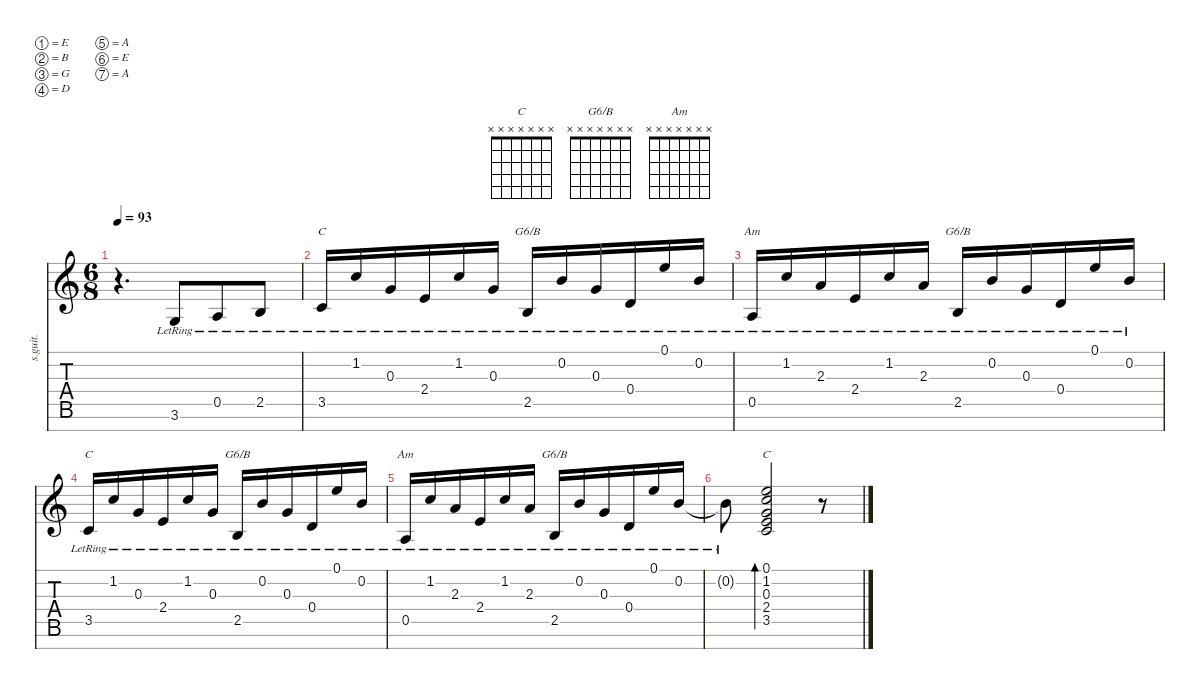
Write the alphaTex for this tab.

\defaultSystemsLayout 4
\hideDynamics
\bracketExtendMode nobrackets
\otherSystemsTrackNameOrientation horizontal
\track ("Guitar 1" "s.guit.") {instrument acousticguitarsteel}
\staff {score tabs}
\tuning (E4 B3 G3 D3 A2 E2 A1)
\chord ("C" x x x x x x x)
\chord ("G6/B" x x x x x x x)
\chord ("Am" x x x x x x x)
\ts (6 8)
\tempo 93
\clef g2
\ks c
r.4{d dy mp beam Down} 3.6{lr}.8{beam Up} 0.5{lr}.8{beam Up} 2.5{lr}.8{beam Up} |
3.5{lr}.16{ch "C" beam Up} 1.2{lr}.16{beam Up} 0.3{lr}.16{beam Up} 2.4{lr}.16{beam Up} 1.2{lr}.16{beam Up} 0.3{lr}.16{beam Up} 2.5{lr}.16{ch "G6/B" beam Up} 0.2{lr}.16{beam Up} 0.3{lr}.16{beam Up} 0.4{lr}.16{beam Up} 0.1{lr}.16{beam Up} 0.2{lr}.16{beam Up} |
0.5{lr}.16{ch "Am" beam Up} 1.2{lr}.16{beam Up} 2.3{lr}.16{beam Up} 2.4{lr}.16{beam Up} 1.2{lr}.16{beam Up} 2.3{lr}.16{beam Up} 2.5{lr}.16{ch "G6/B" beam Up} 0.2{lr}.16{beam Up} 0.3{lr}.16{beam Up} 0.4{lr}.16{beam Up} 0.1{lr}.16{beam Up} 0.2{lr}.16{beam Up} |
3.5{lr}.16{ch "C" beam Up} 1.2{lr}.16{beam Up} 0.3{lr}.16{beam Up} 2.4{lr}.16{beam Up} 1.2{lr}.16{beam Up} 0.3{lr}.16{beam Up} 2.5{lr}.16{ch "G6/B" beam Up} 0.2{lr}.16{beam Up} 0.3{lr}.16{beam Up} 0.4{lr}.16{beam Up} 0.1{lr}.16{beam Up} 0.2{lr}.16{beam Up} |
0.5{lr}.16{ch "Am" beam Up} 1.2{lr}.16{beam Up} 2.3{lr}.16{beam Up} 2.4{lr}.16{beam Up} 1.2{lr}.16{beam Up} 2.3{lr}.16{beam Up} 2.5{lr}.16{ch "G6/B" beam Up} 0.2{lr}.16{beam Up} 0.3{lr}.16{beam Up} 0.4{lr}.16{beam Up} 0.1{lr}.16{beam Up} 0.2{lr}.16{beam Up} |
0.2{lr t}.8{beam Down} (0.1 1.2 0.3 2.4 3.5).2{bd 120 ch "C" beam Up} r.8{beam Up}
